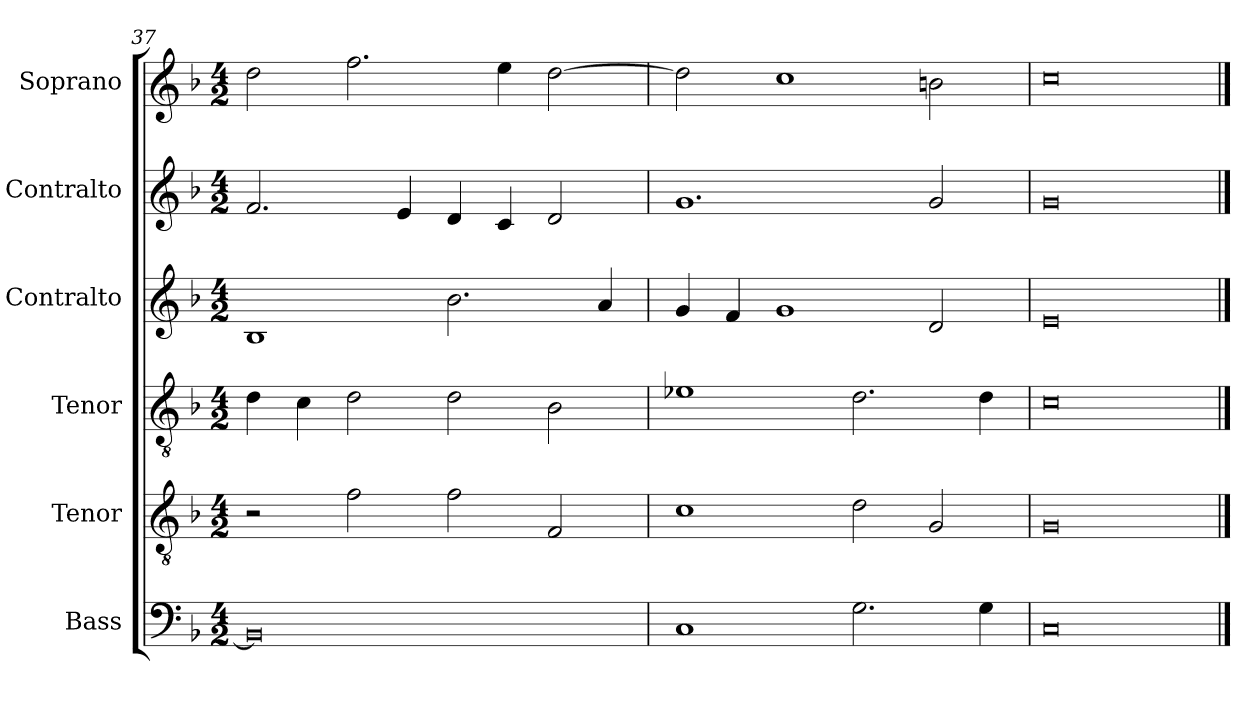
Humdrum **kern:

**kern	**kern	**kern	**kern	**kern	**kern
*part6	*part5	*part4	*part3	*part2	*part1
*staff6	*staff5	*staff4	*staff3	*staff2	*staff1
*I"Bass	*I"Tenor	*I"Tenor	*I"Contralto	*I"Contralto	*I"Soprano
*I'B	*I'T	*I'T	*I'A	*I'A	*I'S
*clefF4	*clefGv2	*clefGv2	*clefG2	*clefG2	*clefG2
*k[b-]	*k[b-]	*k[b-]	*k[b-]	*k[b-]	*k[b-]
*F:ion	*F:ion	*F:ion	*F:ion	*F:ion	*F:ion
*M4/2	*M4/2	*M4/2	*M4/2	*M4/2	*M4/2
=37	=37	=37	=37	=37	=37
0BB-]	2r	4d	1B-	2.f	2dd
.	.	4c	.	.	.
.	2f	2d	.	.	2.ff
.	.	.	.	4e	.
.	2f	2d	2.b-	4d	.
.	.	.	.	4c	4ee
.	2F	2B-	.	2d	[2dd
.	.	.	4a	.	.
=38	=38	=38	=38	=38	=38
1C	1c	1e-X	4g	1.g	2dd]
.	.	.	4f	.	.
.	.	.	1g	.	1cc
2.G	2d	2.d	.	.	.
.	2G	.	2d	2g	2bn
4G	.	4d	.	.	.
=39	=39	=39	=39	=39	=39
0C	0G	0c	0e	0g	0cc
==	==	==	==	==	==
*-	*-	*-	*-	*-	*-
